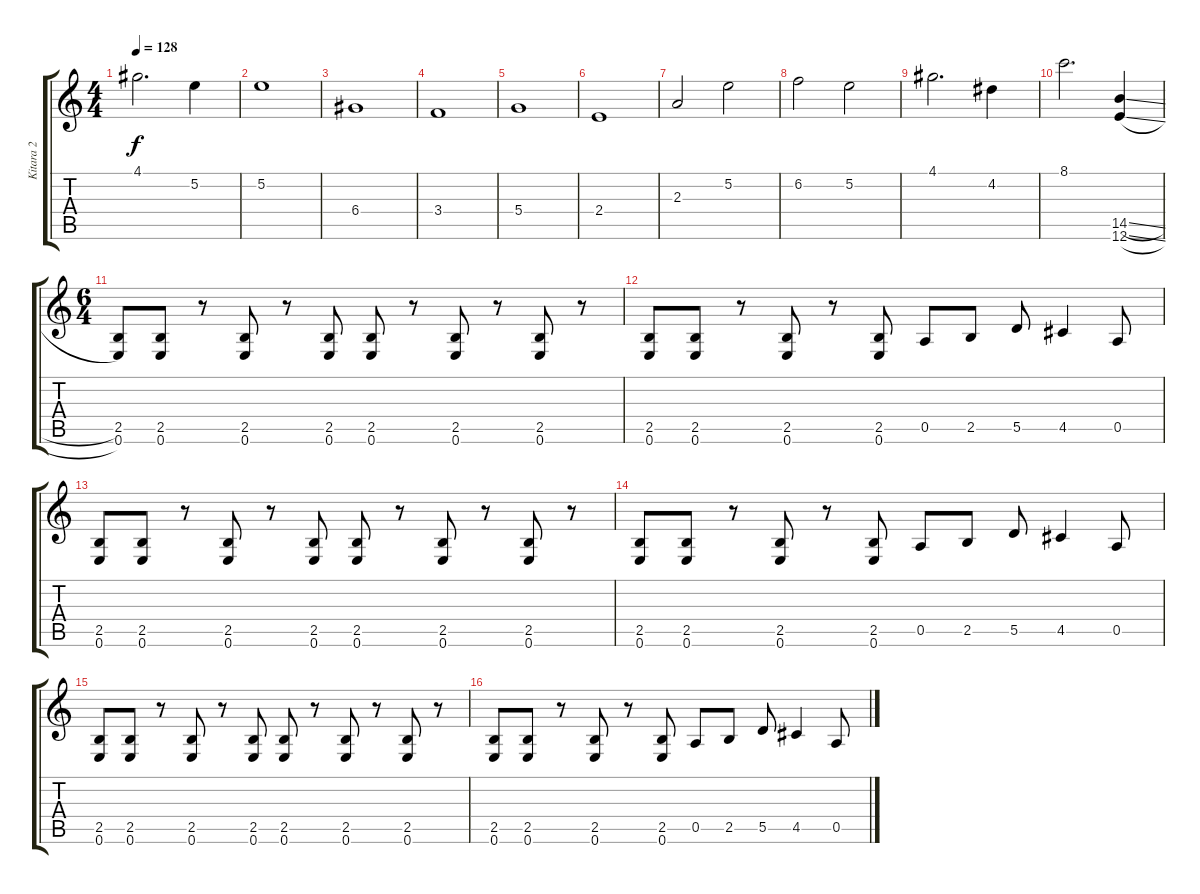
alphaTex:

\track ("Kitara 2" "Kitara 2") {instrument distortionguitar}
\staff {score tabs}
\tuning (E4 B3 G3 D3 A2 E2) {hide}
\ts (4 4)
\tempo 128
\clef g2
\ks aminor
4.1.2{d dy f} 5.2.4 |
5.2.1 |
6.4.1 |
3.4.1 |
5.4.1 |
2.4.1 |
2.3.2 5.2.2 |
6.2.2 5.2.2 |
4.1.2{d} 4.2.4 |
8.1.2{d} (14.5{sl} 12.6{sl}).4{volume 13 instrument distortionguitar} |
\ts (6 4)
(2.5 0.6).8 (2.5 0.6).8 r.8 (2.5 0.6).8 r.8 (2.5 0.6).8 (2.5 0.6).8 r.8 (2.5 0.6).8 r.8 (2.5 0.6).8 r.8 |
(2.5 0.6).8 (2.5 0.6).8 r.8 (2.5 0.6).8 r.8 (2.5 0.6).8 0.5.8 2.5.8 5.5.8 4.5.4 0.5.8 |
(2.5 0.6).8 (2.5 0.6).8 r.8 (2.5 0.6).8 r.8 (2.5 0.6).8 (2.5 0.6).8 r.8 (2.5 0.6).8 r.8 (2.5 0.6).8 r.8 |
(2.5 0.6).8 (2.5 0.6).8 r.8 (2.5 0.6).8 r.8 (2.5 0.6).8 0.5.8 2.5.8 5.5.8 4.5.4 0.5.8 |
(2.5 0.6).8 (2.5 0.6).8 r.8 (2.5 0.6).8 r.8 (2.5 0.6).8 (2.5 0.6).8 r.8 (2.5 0.6).8 r.8 (2.5 0.6).8 r.8 |
(2.5 0.6).8 (2.5 0.6).8 r.8 (2.5 0.6).8 r.8 (2.5 0.6).8 0.5.8 2.5.8 5.5.8 4.5.4 0.5.8
